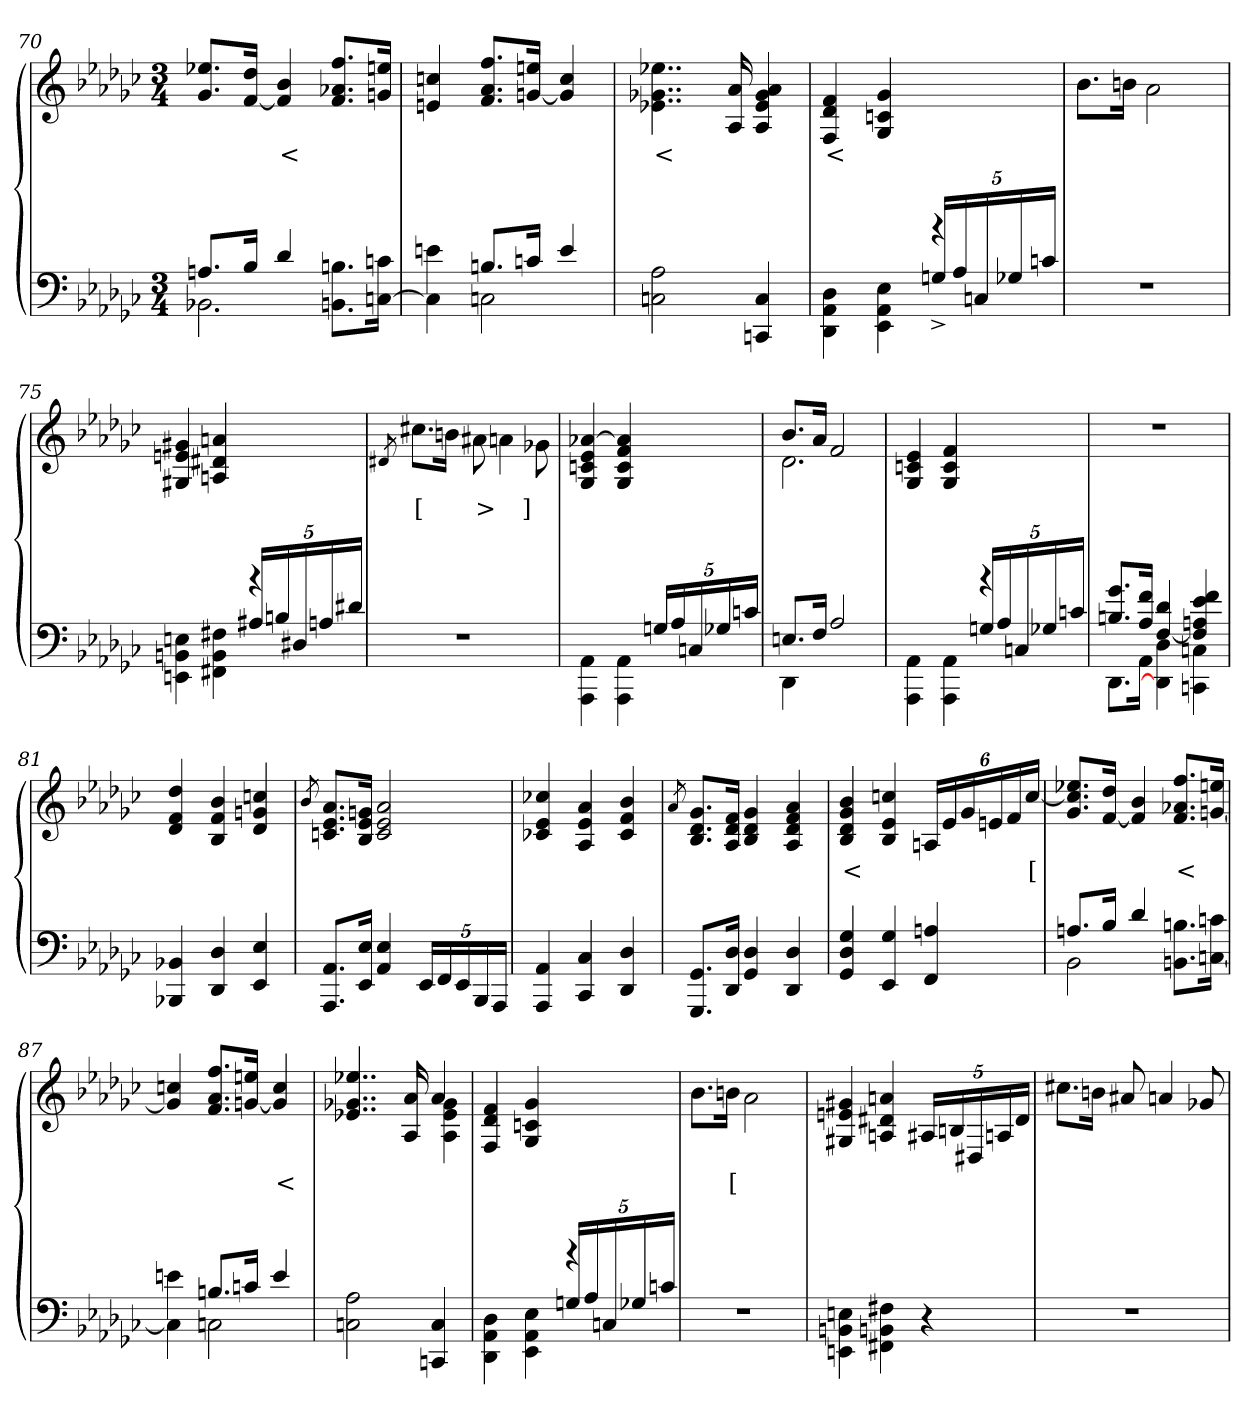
**kern	**kern	**text
*part2	*part1	*part1
*staff2	*staff1	*staff1
*clefF4	*clefG2	*
*k[b-e-a-d-g-c-]	*k[b-e-a-d-g-c-]	*
*M3/4	*M3/4	*
=70	=70	=70
*^	*	*
8.AnL	2.BB-X	8.ee-X/ 8.g-L	.
16B-Jk	.	16dd- [16fJk	.
4d-	.	4b- 4f]	<
8.Bn\ 8.BBnL	.	8.ff/ 8.a-X 8.fL	.
16cn [16CnJk	.	16een 16gnJk	.
=71	=71	=71	=71
4en\	4C]	4ccn 4en	.
8.BnL	2C	8.ff/ 8.a- 8.fL	.
16cnJk	.	16een [16gnJk	.
4e	.	4cc 4g]	.
*v	*v	*	*
=72	=72	=72
2A- 2Cn	4..ee-X\ 4..g-X 4..e-X	<
.	16a- 16A-	.
4C 4CC	4a- 4g- 4e- 4A-	.
=73	=73	=73
*^	*	*
4D-\ 4AA- 4DD-	2ryy	4f 4d- 4F	<
4E-\ 4AA- 4EE-	.	4g- 4cn 4G-	.
4r	20Gn^>/LL	4ryy	.
.	20A-/	.	.
.	20Cn/	.	.
.	20G-X/	.	.
.	20c/JJ	.	.
*v	*v	*	*
=74	=74	=74
2.r	8.b-L	.
.	16bnJk	.
.	2a-\	.
=75	=75	=75
*^	*	*
4En\ 4BBn 4EEn	2ryy	4g#X 4en 4G#X	.
4F#X\ 4BB 4FF#X	.	4an 4d#X 4An	.
4r	20A#X/LL	4ryy	.
.	20Bn	.	.
.	20D#X	.	.
.	20An	.	.
.	20d#JJ	.	.
*v	*v	*	*
=76	=76	=76
.	8qd#X/	.
2.r	8.cc#XL	[
.	16bnJk	.
.	8a#X\	>
.	4an\	.
.	8g-X\	]
=77	=77	=77
*^	*	*
4AA-\ 4AAA-	2ryy	[4a-X 4e- 4cn 4G-	.
4AA-\ 4AAA-	.	4a-] 4f 4c 4G-	.
4ryy	20Gn/LL	4ryy	.
.	20A-	.	.
.	20Cn	.	.
.	20G-X	.	.
.	20cJJ	.	.
=78	=78	=78	=78
*	*	*^	*
8.EnL	4DD-	8.b-L	2.d-	.
16FJk	.	16a-Jk	.	.
2A-/	2ryy	2f	.	.
*	*	*v	*v	*
=79	=79	=79	=79
4AA-\ 4AAA-	2ryy	4e- 4cn 4G-	.
4AA-\ 4AAA-	.	4f 4c 4G-	.
4r	20Gn/LL	4ryy	.
.	20A-/	.	.
.	20Cn/	.	.
.	20G-X/	.	.
.	20c/JJ	.	.
=80	=80	=80	=80
8.DD-\L	8.g-/ 8.BnL	2.r	.
16AA-Jk	16f 16A-Jk	.	.
4D-\ 4DD-]	4d- [4F/	.	.
4Cn\ 4CCn	4f/ 4e-/ 4An/ 4F/]	.	.
*v	*v	*	*
=81	=81	=81
4BB-X 4BBB-X	4dd- 4f 4d-	.
4D- 4DD-	4b- 4f 4B-	.
4E- 4EE-	4ccn 4gn 4d-	.
=82	=82	=82
.	8qb-/	.
8.AA- 8.AAA-L	8.a- 8.e- 8.cnL	.
16E- 16EE-Jk	16gn 16e- 16B-Jk	.
4E- 4AA-	2a- 2e- 2c	.
20EE-LL	.	.
20FF	.	.
20EE-	.	.
20BBB-	.	.
20AAA-JJ	.	.
=83	=83	=83
4AA- 4AAA-	4cc-X 4e- 4c-X	.
4C- 4CC-	4a- 4e- 4A-	.
4D- 4DD-	4b- 4f 4c-	.
=84	=84	=84
.	8qa-/	.
8.GG- 8.GGG-L	8.g- 8.d- 8.B-L	.
16D- 16DD-Jk	16f 16d- 16A-Jk	.
4D- 4GG-	4g- 4d- 4B-	.
4D- 4DD-	4a- 4f 4d- 4A-	.
=85	=85	=85
4G- 4D- 4GG-	4b- 4g- 4d- 4B-	<
4G- 4EE-	4ccn 4e- 4B-	.
4An 4FF	24AnLL	.
.	24e-	.
.	24g-	.
.	24en	.
.	24f	.
.	[24ccJJ	[
=86	=86	=86
*^	*	*
8.AnL	2BB-	8.ee-X/ 8.ccn] 8.g-L	.
16B-Jk	.	16dd- [16fJk	.
4d-	.	4b- 4f]	.
4ryy	8.Bn 8.BBnL	8.ff/ 8.a-X 8.fL	<
.	16cn [16CnJk	16een [16gnJk	.
=87	=87	=87	=87
4en\	4C]	4ccn 4gn]	.
8.BnL	2C	8.ff/ 8.a- 8.fL	.
16cnJk	.	16een [16gnJk	.
4e	.	4cc 4g]	<
*v	*v	*	*
=88	=88	=88
*	*^	*
2A- 2Cn	4..ee-X 4..g-X 4..e-X	2ryy	.
.	16a- 16A-	.	.
4C 4CC	4a-	4g- 4e- 4A-	.
*	*v	*v	*
=89	=89	=89
*^	*	*
4D-\ 4AA- 4DD-	2ryy	4f 4d- 4F	.
4E-\ 4AA- 4EE-	.	4g- 4cn 4G-	.
4r	20Gn/LL	4ryy	.
.	20A-	.	.
.	20Cn	.	.
.	20G-X	.	.
.	20cJJ	.	.
*v	*v	*	*
=90	=90	=90
2.r	8.b-L	.
.	16bnJk	[
.	2a-\	.
=91	=91	=91
4En\ 4BBn 4EEn	4g#X 4en 4G#X	.
4F#X\ 4BBn 4FF#X	4an 4d#X 4An	.
4r	20A#XLL	.
.	20Bn	.
.	20D#	.
.	20An	.
.	20d#JJ	.
=92	=92	=92
2.r	8.cc#XL	.
.	16bnJk	.
.	8a#X	.
.	4an	.
.	8g-X	.
=	=	=
*-	*-	*-
